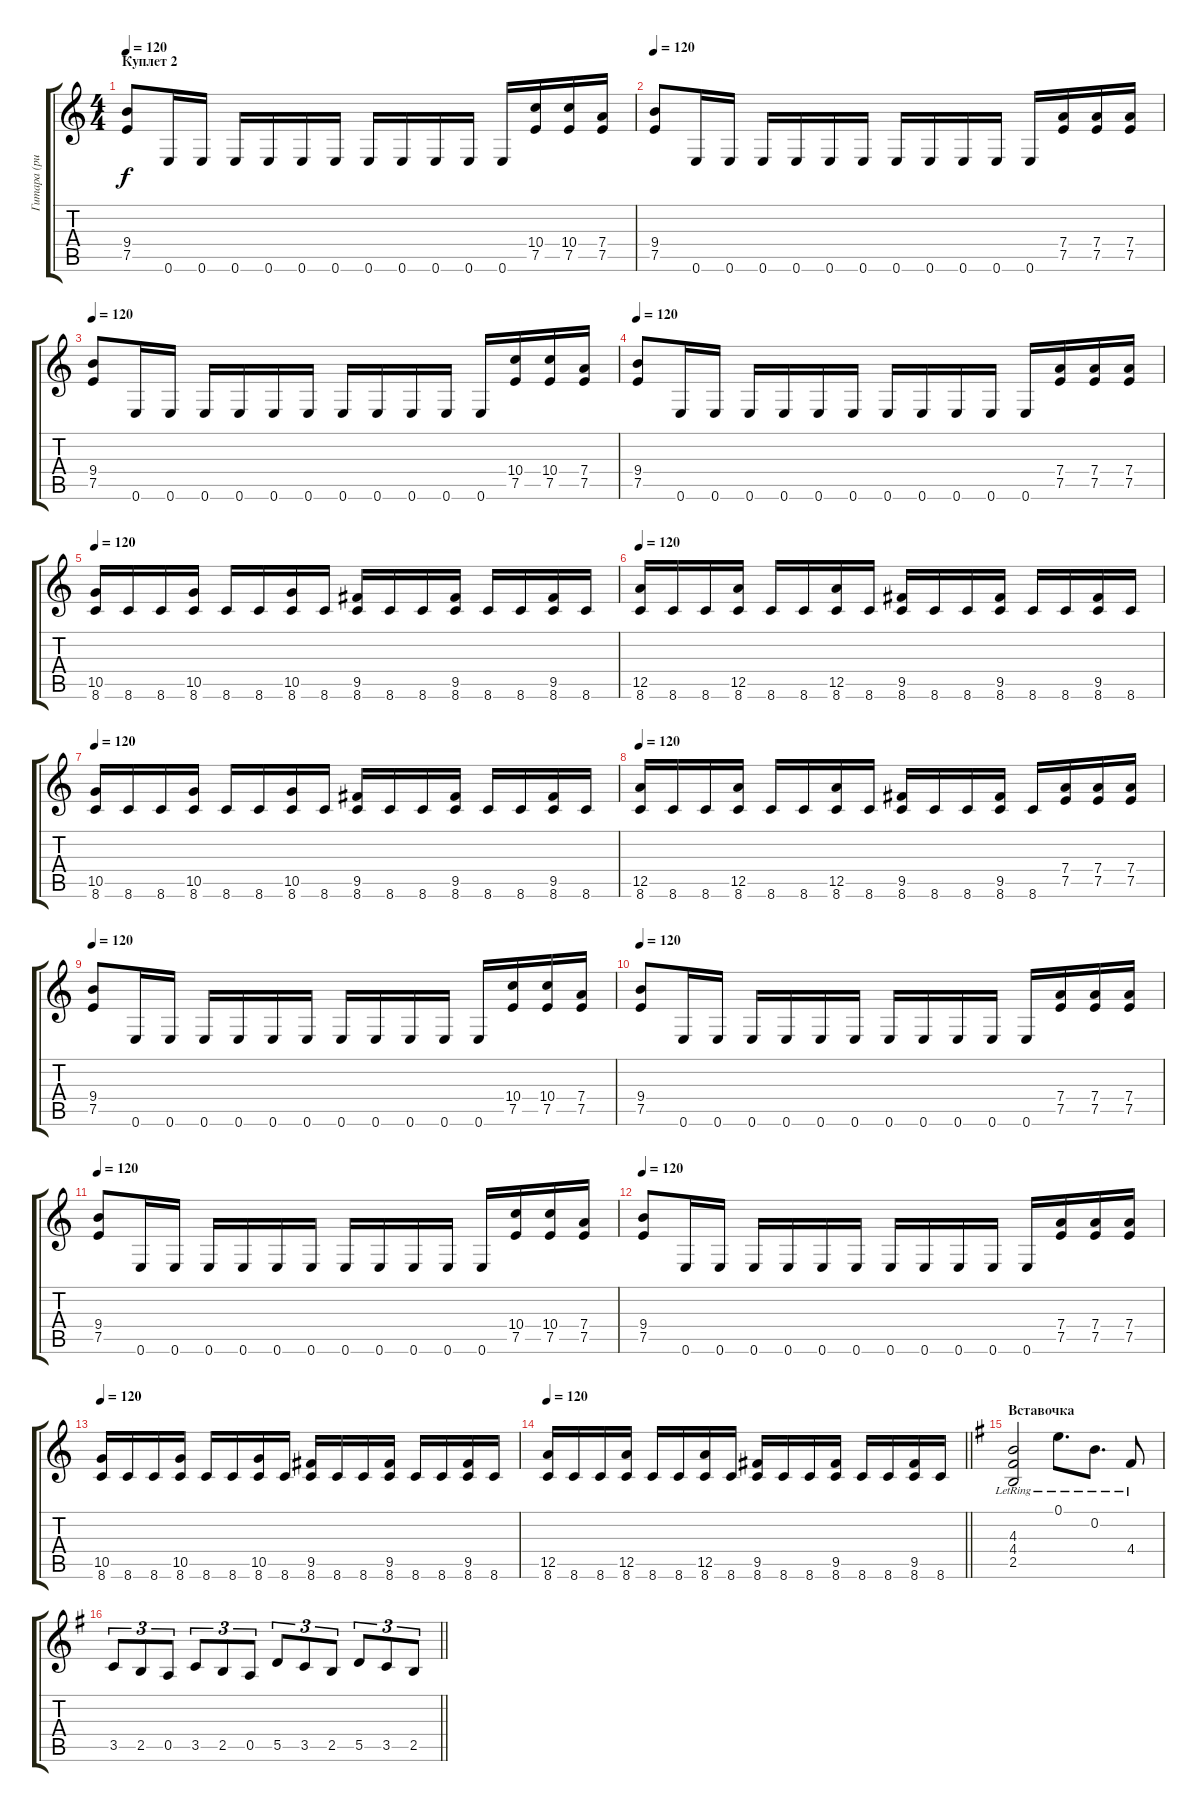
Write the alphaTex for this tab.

\track ("Гитара (ритм)" "Гитара (ри") {instrument distortionguitar}
\staff {score tabs}
\tuning (E4 B3 G3 D3 A2 E2) {hide}
\ts (4 4)
\section ("" "Куплет 2")
\tempo 120
\clef g2
\ks c
(9.4 7.5).8{dy f} 0.6.16 0.6.16 0.6.16 0.6.16 0.6.16 0.6.16 0.6.16 0.6.16 0.6.16 0.6.16 0.6.16 (10.4 7.5).16 (10.4 7.5).16 (7.4 7.5).16 |
\tempo 120
(9.4 7.5).8 0.6.16 0.6.16 0.6.16 0.6.16 0.6.16 0.6.16 0.6.16 0.6.16 0.6.16 0.6.16 0.6.16 (7.4 7.5).16 (7.4 7.5).16 (7.4 7.5).16 |
\tempo 120
(9.4 7.5).8 0.6.16 0.6.16 0.6.16 0.6.16 0.6.16 0.6.16 0.6.16 0.6.16 0.6.16 0.6.16 0.6.16 (10.4 7.5).16 (10.4 7.5).16 (7.4 7.5).16 |
\tempo 120
(9.4 7.5).8 0.6.16 0.6.16 0.6.16 0.6.16 0.6.16 0.6.16 0.6.16 0.6.16 0.6.16 0.6.16 0.6.16 (7.4 7.5).16 (7.4 7.5).16 (7.4 7.5).16 |
\tempo 120
(10.5 8.6).16 8.6.16 8.6.16 (10.5 8.6).16 8.6.16 8.6.16 (10.5 8.6).16 8.6.16 (9.5 8.6).16 8.6.16 8.6.16 (9.5 8.6).16 8.6.16 8.6.16 (9.5 8.6).16 8.6.16 |
\tempo 120
(12.5 8.6).16 8.6.16 8.6.16 (12.5 8.6).16 8.6.16 8.6.16 (12.5 8.6).16 8.6.16 (9.5 8.6).16 8.6.16 8.6.16 (9.5 8.6).16 8.6.16 8.6.16 (9.5 8.6).16 8.6.16 |
\tempo 120
(10.5 8.6).16 8.6.16 8.6.16 (10.5 8.6).16 8.6.16 8.6.16 (10.5 8.6).16 8.6.16 (9.5 8.6).16 8.6.16 8.6.16 (9.5 8.6).16 8.6.16 8.6.16 (9.5 8.6).16 8.6.16 |
\tempo 120
(12.5 8.6).16 8.6.16 8.6.16 (12.5 8.6).16 8.6.16 8.6.16 (12.5 8.6).16 8.6.16 (9.5 8.6).16 8.6.16 8.6.16 (9.5 8.6).16 8.6.16 (7.4 7.5).16 (7.4 7.5).16 (7.4 7.5).16 |
\tempo 120
(9.4 7.5).8 0.6.16 0.6.16 0.6.16 0.6.16 0.6.16 0.6.16 0.6.16 0.6.16 0.6.16 0.6.16 0.6.16 (10.4 7.5).16 (10.4 7.5).16 (7.4 7.5).16 |
\tempo 120
(9.4 7.5).8 0.6.16 0.6.16 0.6.16 0.6.16 0.6.16 0.6.16 0.6.16 0.6.16 0.6.16 0.6.16 0.6.16 (7.4 7.5).16 (7.4 7.5).16 (7.4 7.5).16 |
\tempo 120
(9.4 7.5).8 0.6.16 0.6.16 0.6.16 0.6.16 0.6.16 0.6.16 0.6.16 0.6.16 0.6.16 0.6.16 0.6.16 (10.4 7.5).16 (10.4 7.5).16 (7.4 7.5).16 |
\tempo 120
(9.4 7.5).8 0.6.16 0.6.16 0.6.16 0.6.16 0.6.16 0.6.16 0.6.16 0.6.16 0.6.16 0.6.16 0.6.16 (7.4 7.5).16 (7.4 7.5).16 (7.4 7.5).16 |
\tempo 120
(10.5 8.6).16 8.6.16 8.6.16 (10.5 8.6).16 8.6.16 8.6.16 (10.5 8.6).16 8.6.16 (9.5 8.6).16 8.6.16 8.6.16 (9.5 8.6).16 8.6.16 8.6.16 (9.5 8.6).16 8.6.16 |
\tempo 120
\barLineRight lightlight
(12.5 8.6).16 8.6.16 8.6.16 (12.5 8.6).16 8.6.16 8.6.16 (12.5 8.6).16 8.6.16 (9.5 8.6).16 8.6.16 8.6.16 (9.5 8.6).16 8.6.16 8.6.16 (9.5 8.6).16 8.6.16 |
\section ("" "Вставочка")
\ks g
(4.3{lr} 4.4{lr} 2.5{lr}).2 0.1{lr}.8{d} 0.2{lr}.8{d} 4.4{lr}.8 |
\barLineRight lightlight
3.5.8{tu (3 2)} 2.5.8{tu (3 2)} 0.5.8{tu (3 2)} 3.5.8{tu (3 2)} 2.5.8{tu (3 2)} 0.5.8{tu (3 2)} 5.5.8{tu (3 2)} 3.5.8{tu (3 2)} 2.5.8{tu (3 2)} 5.5.8{tu (3 2)} 3.5.8{tu (3 2)} 2.5.8{tu (3 2)}
